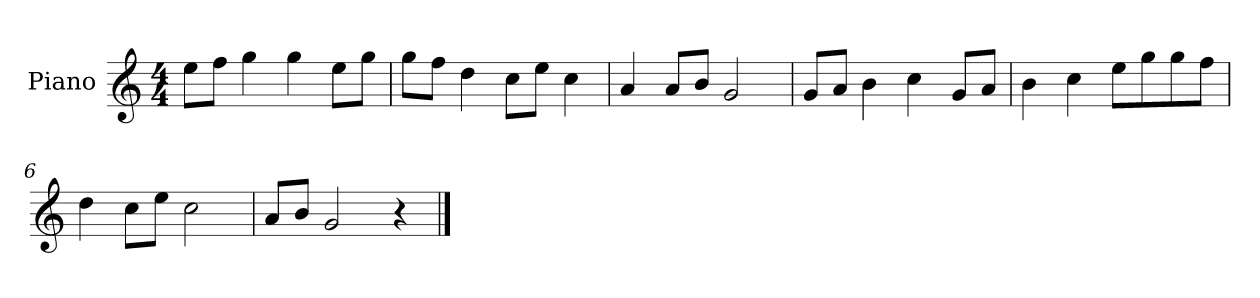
**kern
*part1
*staff1
*I"Piano
*I'P-no
*clefG2
*k[]
*M4/4
*MM90
=1
8ee\L
8ff\J
4gg\
4gg\
8ee\L
8gg\J
=2
8gg\L
8ff\J
4dd\
8cc\L
8ee\J
4cc\
=3
4a/
8a/L
8b/J
2g/
=4
8g/L
8a/J
4b\
4cc\
8g/L
8a/J
=5
4b\
4cc\
8ee\L
8gg\
8gg\
8ff\J
=6
4dd\
8cc\L
8ee\J
2cc\
=7
8a/L
8b/J
2g/
4r
==
*-
